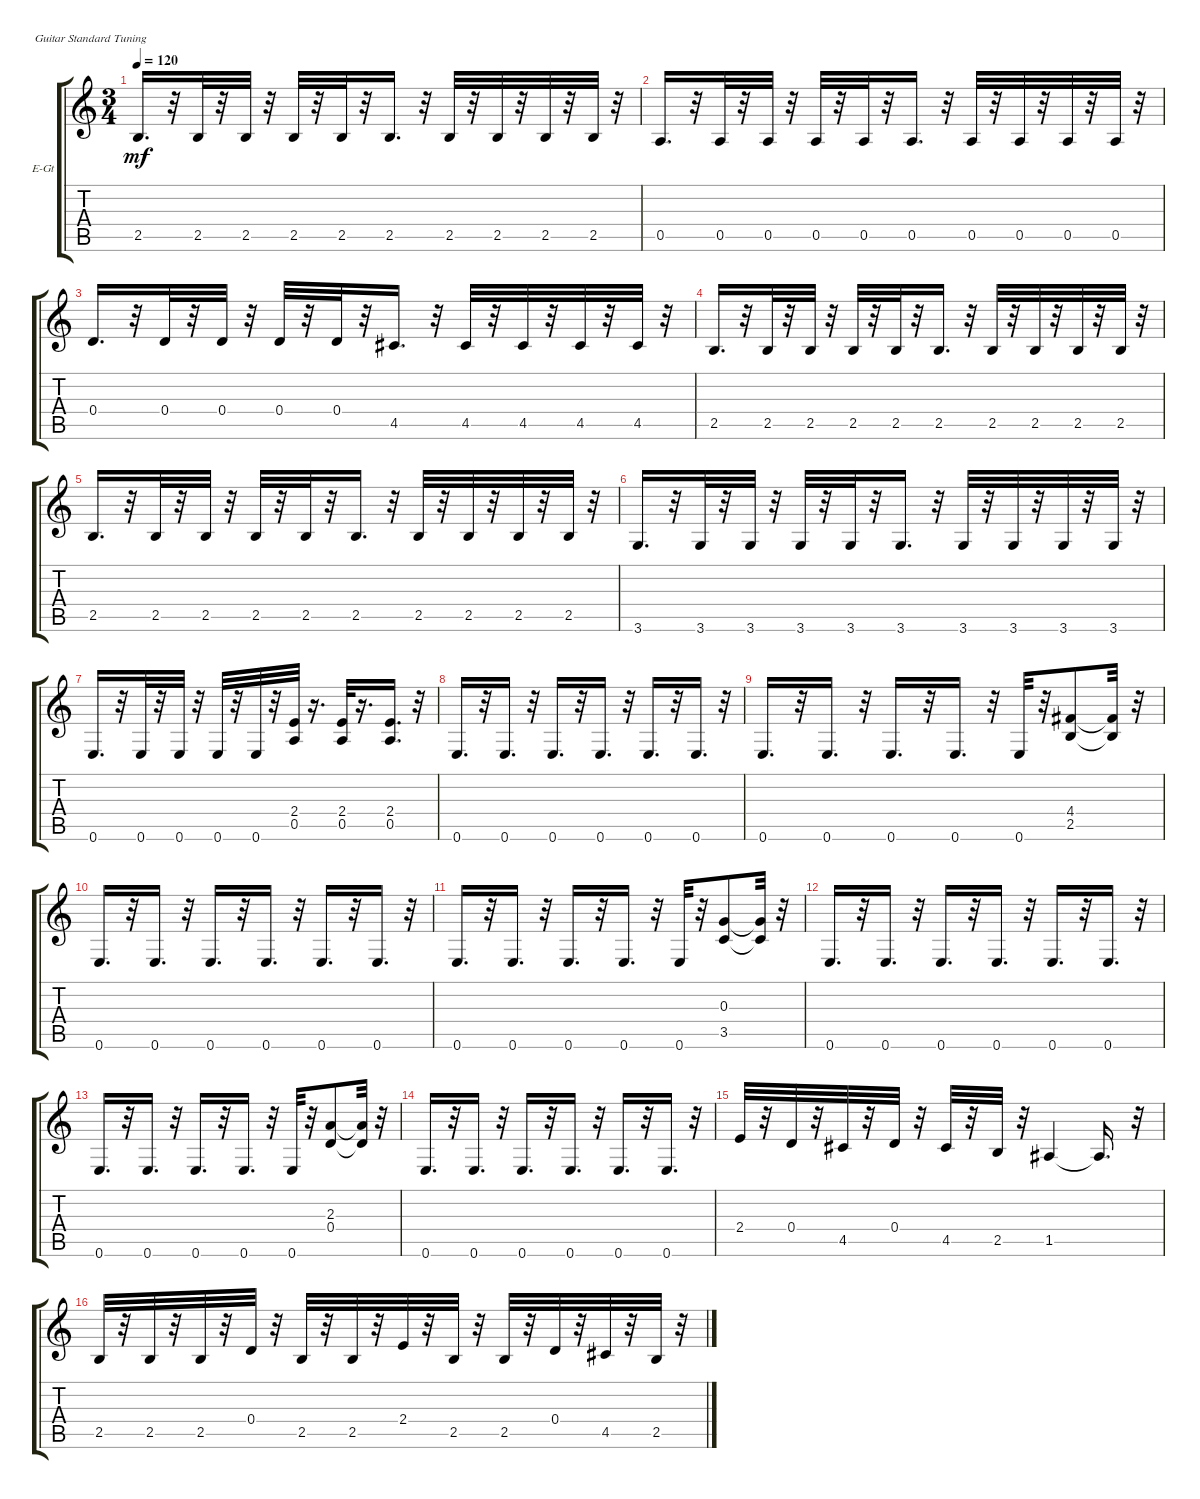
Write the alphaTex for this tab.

\bracketExtendMode groupsimilarinstruments
\firstSystemTrackNameOrientation horizontal
\otherSystemsTrackNameOrientation horizontal
\track ("" "E-Gt") {instrument electricguitarclean}
\staff {score tabs}
\tuning (E4 B3 G3 D3 A2 E2)
\ts (3 4)
\tempo 120
\clef g2
\ks c
2.5.16{d dy mf} r.32 2.5.32 r.32 2.5.32 r.32 2.5.32 r.32 2.5.32 r.32 2.5.16{d} r.32 2.5.32 r.32 2.5.32 r.32 2.5.32 r.32 2.5.32 r.32 |
0.5.16{d} r.32 0.5.32 r.32 0.5.32 r.32 0.5.32 r.32 0.5.32 r.32 0.5.16{d} r.32 0.5.32 r.32 0.5.32 r.32 0.5.32 r.32 0.5.32 r.32 |
0.4.16{d} r.32 0.4.32 r.32 0.4.32 r.32 0.4.32 r.32 0.4.32 r.32 4.5.16{d} r.32 4.5.32 r.32 4.5.32 r.32 4.5.32 r.32 4.5.32 r.32 |
2.5.16{d} r.32 2.5.32 r.32 2.5.32 r.32 2.5.32 r.32 2.5.32 r.32 2.5.16{d} r.32 2.5.32 r.32 2.5.32 r.32 2.5.32 r.32 2.5.32 r.32 |
2.5.16{d} r.32 2.5.32 r.32 2.5.32 r.32 2.5.32 r.32 2.5.32 r.32 2.5.16{d} r.32 2.5.32 r.32 2.5.32 r.32 2.5.32 r.32 2.5.32 r.32 |
3.6.16{d} r.32 3.6.32 r.32 3.6.32 r.32 3.6.32 r.32 3.6.32 r.32 3.6.16{d} r.32 3.6.32 r.32 3.6.32 r.32 3.6.32 r.32 3.6.32 r.32 |
0.6.16{d} r.32 0.6.32 r.32 0.6.32 r.32 0.6.32 r.32 0.6.32 r.32 (2.4 0.5).32 r.16{d} (0.5 2.4).32 r.16{d} (2.4 0.5).16{d} r.32 |
0.6.16{d} r.32 0.6.16{d} r.32 0.6.16{d} r.32 0.6.16{d} r.32 0.6.16{d} r.32 0.6.16{d} r.32 |
0.6.16{d} r.32 0.6.16{d} r.32 0.6.16{d} r.32 0.6.16{d} r.32 0.6.32 r.32 (4.4 2.5).8 (4.4{t} 2.5{t}).32 r.32 |
0.6.16{d} r.32 0.6.16{d} r.32 0.6.16{d} r.32 0.6.16{d} r.32 0.6.16{d} r.32 0.6.16{d} r.32 |
0.6.16{d} r.32 0.6.16{d} r.32 0.6.16{d} r.32 0.6.16{d} r.32 0.6.32 r.32 (3.5 0.3).8 (3.5{t} 0.3{t}).32 r.32 |
0.6.16{d} r.32 0.6.16{d} r.32 0.6.16{d} r.32 0.6.16{d} r.32 0.6.16{d} r.32 0.6.16{d} r.32 |
0.6.16{d} r.32 0.6.16{d} r.32 0.6.16{d} r.32 0.6.16{d} r.32 0.6.32 r.32 (2.3 0.4).8 (2.3{t} 0.4{t}).32 r.32 |
0.6.16{d} r.32 0.6.16{d} r.32 0.6.16{d} r.32 0.6.16{d} r.32 0.6.16{d} r.32 0.6.16{d} r.32 |
2.4.32 r.32 0.4.32 r.32 4.5.32 r.32 0.4.32 r.32 4.5.32 r.32 2.5.32 r.32 1.5.4 1.5{t}.16{d} r.32 |
2.5.32 r.32 2.5.32 r.32 2.5.32 r.32 0.4.32 r.32 2.5.32 r.32 2.5.32 r.32 2.4.32 r.32 2.5.32 r.32 2.5.32 r.32 0.4.32 r.32 4.5.32 r.32 2.5.32 r.32
